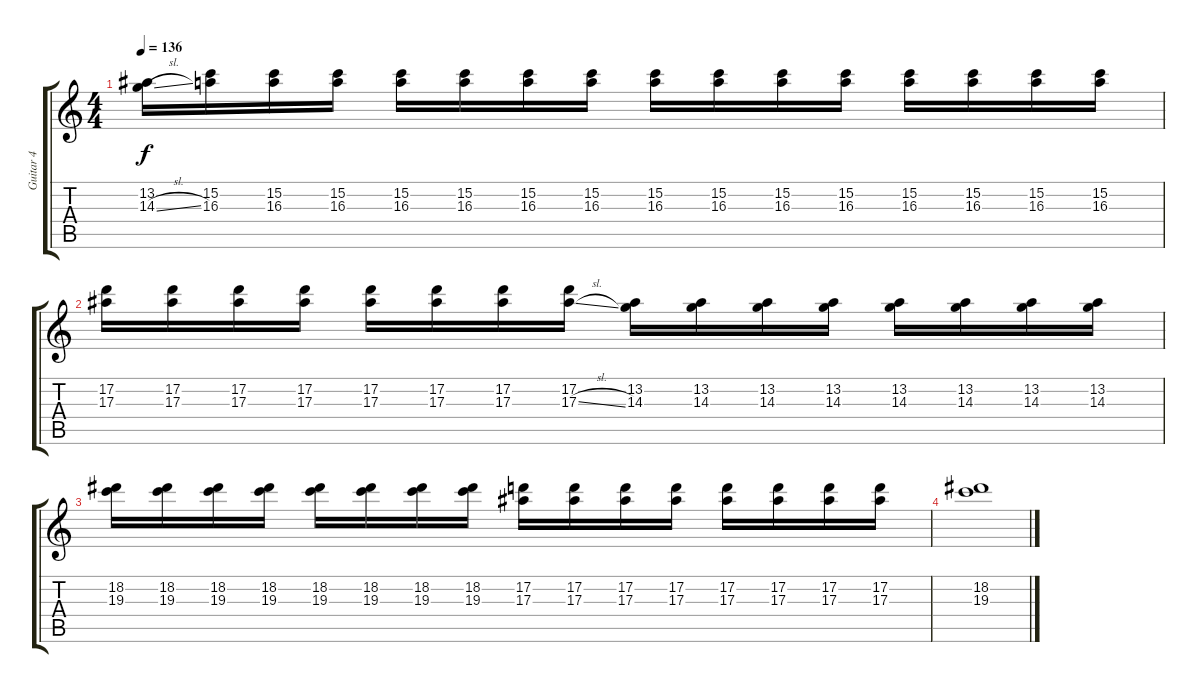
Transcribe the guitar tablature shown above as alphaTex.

\track ("Guitar 4" "Guitar 4") {instrument electricguitarclean}
\staff {score tabs}
\tuning (D4 A3 F3 C3 G2 C2) {hide}
\ts (4 4)
\tempo 136
\clef g2
\ks c
(13.2 14.3{sl}).16{dy f} (15.2 16.3).16 (15.2 16.3).16 (15.2 16.3).16 (15.2 16.3).16 (15.2 16.3).16 (15.2 16.3).16 (15.2 16.3).16 (15.2 16.3).16 (15.2 16.3).16 (15.2 16.3).16 (15.2 16.3).16 (15.2 16.3).16 (15.2 16.3).16 (15.2 16.3).16 (15.2 16.3).16 |
(17.2 17.3).16 (17.2 17.3).16 (17.2 17.3).16 (17.2 17.3).16 (17.2 17.3).16 (17.2 17.3).16 (17.2 17.3).16 (17.2 17.3{sl}).16 (13.2 14.3).16 (13.2 14.3).16 (13.2 14.3).16 (13.2 14.3).16 (13.2 14.3).16 (13.2 14.3).16 (13.2 14.3).16 (13.2 14.3).16 |
(18.2 19.3).16 (18.2 19.3).16 (18.2 19.3).16 (18.2 19.3).16 (18.2 19.3).16 (18.2 19.3).16 (18.2 19.3).16 (18.2 19.3).16 (17.2 17.3).16 (17.2 17.3).16 (17.2 17.3).16 (17.2 17.3).16 (17.2 17.3).16 (17.2 17.3).16 (17.2 17.3).16 (17.2 17.3).16 |
(18.2 19.3).1
